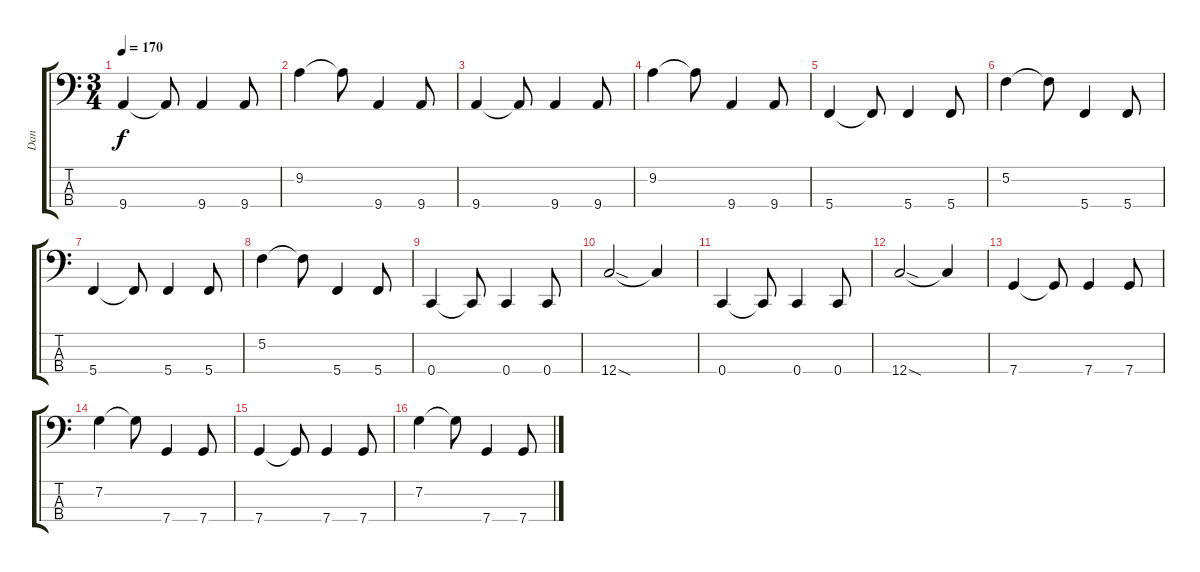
\track ("Dan" "Dan") {instrument electricbasspick}
\staff {score tabs}
\tuning (F2 C2 G1 C1) {hide}
\ts (3 4)
\tempo 170
\clef f4
\ks c
9.4.4{dy f} 9.4{t}.8 9.4.4 9.4.8 |
9.2.4 9.2{t}.8 9.4.4 9.4.8 |
9.4.4 9.4{t}.8 9.4.4 9.4.8 |
9.2.4 9.2{t}.8 9.4.4 9.4.8 |
5.4.4 5.4{t}.8 5.4.4 5.4.8 |
5.2.4 5.2{t}.8 5.4.4 5.4.8 |
5.4.4 5.4{t}.8 5.4.4 5.4.8 |
5.2.4 5.2{t}.8 5.4.4 5.4.8 |
0.4.4 0.4{t}.8 0.4.4 0.4.8 |
12.4{sod}.2 12.4{t}.4 |
0.4.4 0.4{t}.8 0.4.4 0.4.8 |
12.4{sod}.2 12.4{t}.4 |
7.4.4 7.4{t}.8 7.4.4 7.4.8 |
7.2.4 7.2{t}.8 7.4.4 7.4.8 |
7.4.4 7.4{t}.8 7.4.4 7.4.8 |
7.2.4 7.2{t}.8 7.4.4 7.4.8
